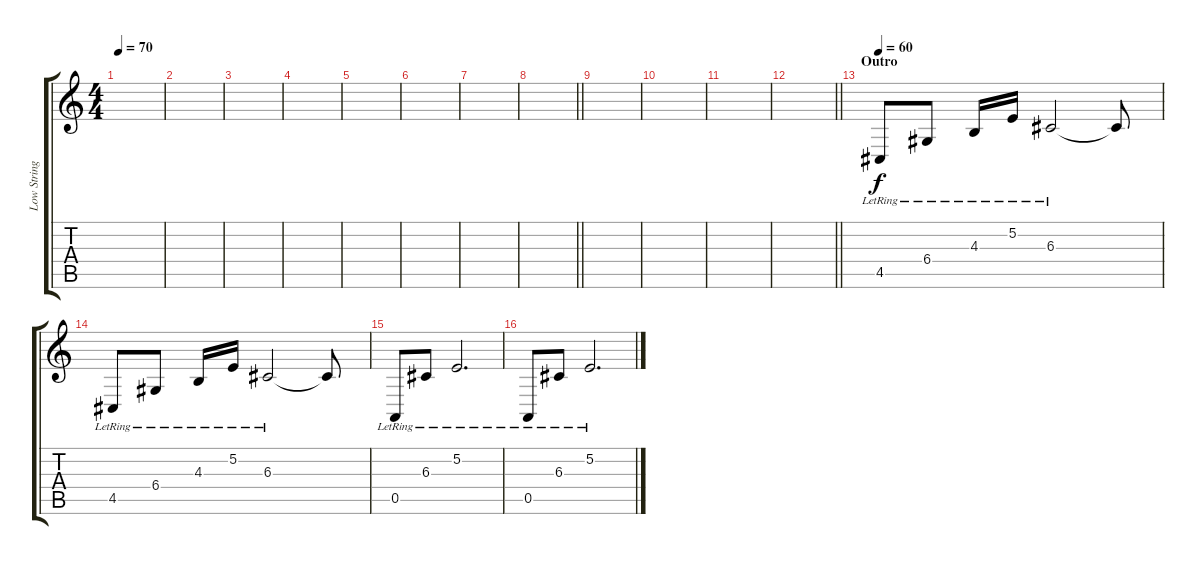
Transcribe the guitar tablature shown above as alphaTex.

\track ("Low Strings/Piano" "Low String") {instrument stringensemble1}
\staff {score tabs}
\tuning (E4 B3 G3 D3 A2 D2) {hide}
\ts (4 4)
\tempo 70
\clef g2
\ks c
|
|
|
|
|
|
|
\barLineRight lightlight
|
|
|
|
\barLineRight lightlight
|
\section ("" "Outro")
\tempo 60
4.5{lr}.8{dy f instrument brightacousticpiano} 6.4{lr}.8 4.3{lr}.16 5.2{lr}.16 6.3{lr}.2 6.3{t}.8 |
4.5{lr}.8 6.4{lr}.8 4.3{lr}.16 5.2{lr}.16 6.3{lr}.2 6.3{t}.8 |
0.5{lr}.8 6.3{lr}.8 5.2{lr}.2{d} |
0.5{lr}.8 6.3{lr}.8 5.2{lr}.2{d}
